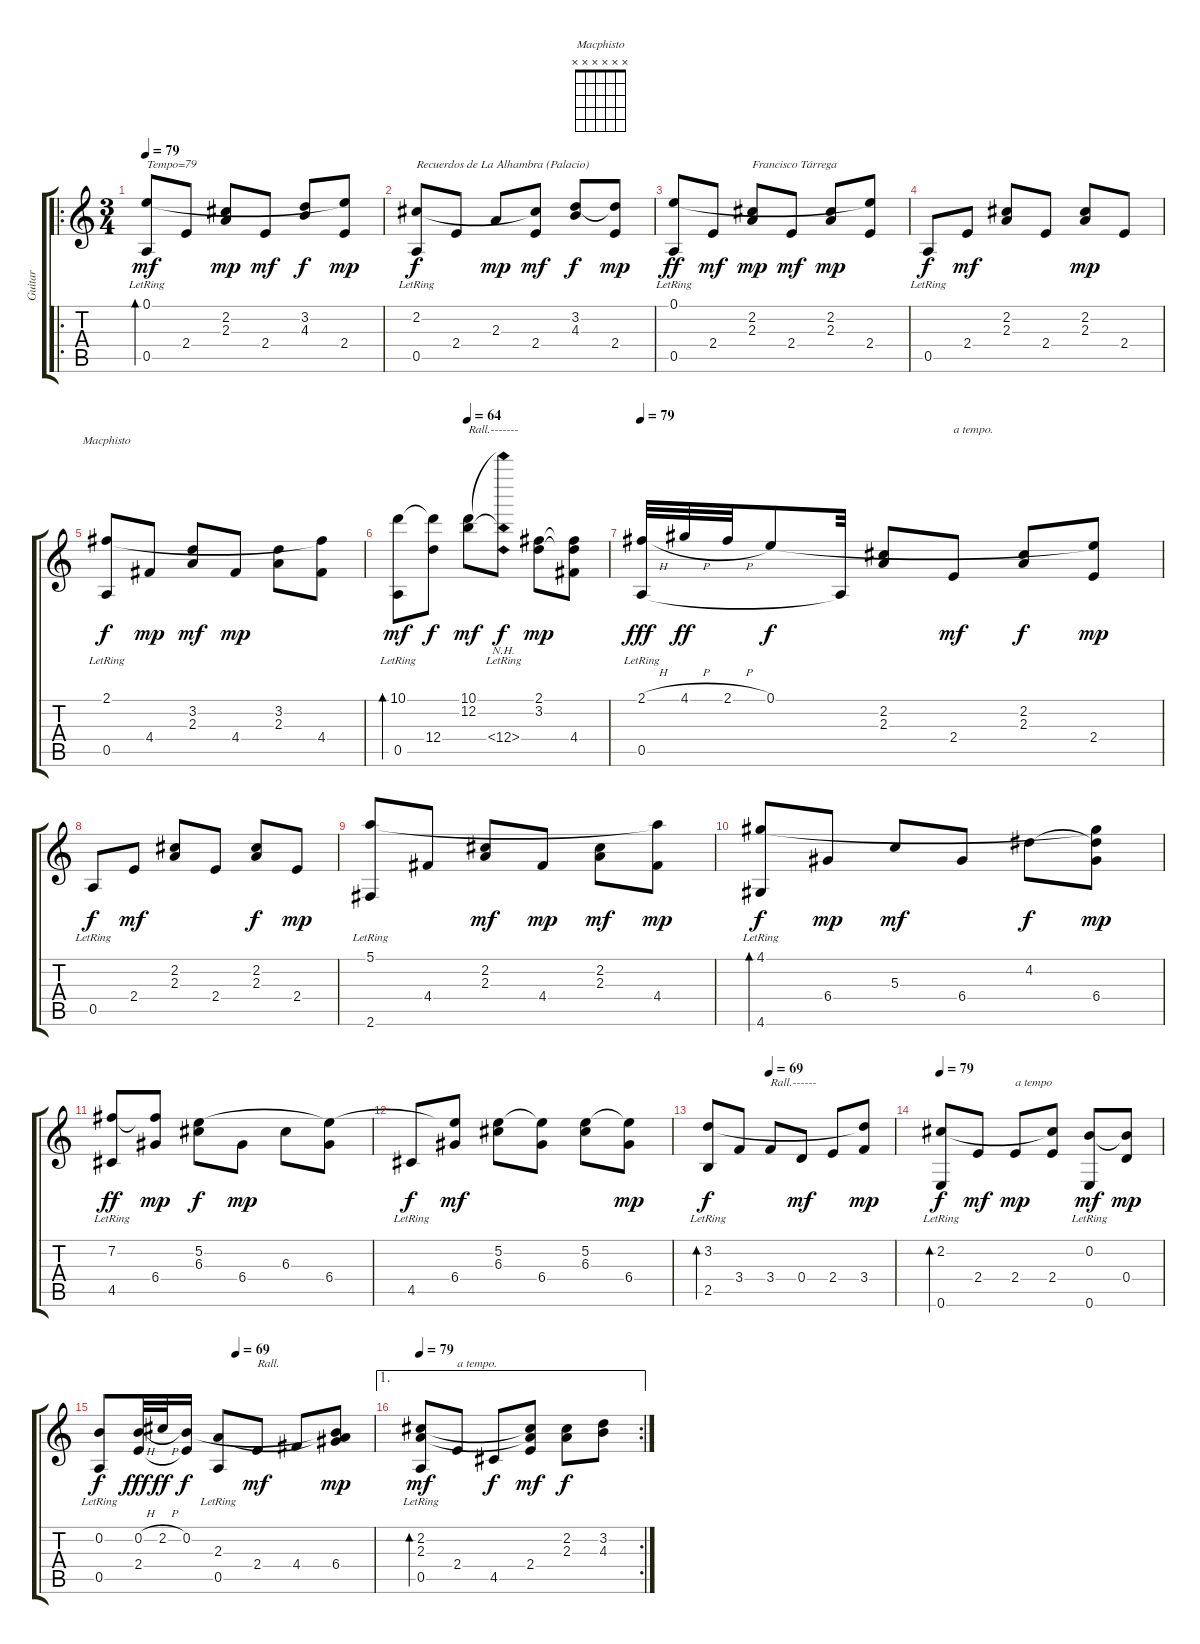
\track ("Guitar" "Guitar") {instrument acousticguitarsteel}
\staff {score tabs}
\tuning (E4 B3 G3 D3 A2 E2) {hide}
\chord ("Macphisto" x x x x x x) {firstfret 0}
\ro
\ts (3 4)
\tempo 79
\clef g2
\ks c
(0.1 0.5{lr}).8{bd 240 txt "Tempo=79" dy mf instrument acousticguitarsteel} 2.4.8 (2.2 2.3).8{dy mp} 2.4.8{dy mf} (3.2 4.3).8{dy f} (0.1{t} 2.4).8{dy mp} |
(2.2 0.5{lr}).8{txt "Recuerdos de La Alhambra (Palacio)" dy f} 2.4.8 2.3.8{dy mp} (2.2{t} 2.4).8{dy mf} (3.2 4.3).8{dy f} (3.2{t} 2.4).8{dy mp} |
(0.1 0.5{lr}).8{dy ff} 2.4.8{dy mf} (2.2 2.3).8{txt "Francisco Tárrega" dy mp} 2.4.8{dy mf} (2.2 2.3).8{dy mp} (0.1{t} 2.4).8 |
0.5{lr}.8{dy f} 2.4.8{dy mf} (2.2 2.3).8 2.4.8 (2.2 2.3).8{dy mp} 2.4.8 |
(2.1 0.5{lr}).8{ch "Macphisto" dy f} 4.4.8{dy mp} (3.2 2.3).8{dy mf} 4.4.8{dy mp} (3.2 2.3).8 (2.1{t} 4.4).8 |
\tempo (64 0.3333333333333333)
(10.1 0.5{lr}).8{bd 240 dy mf} (10.1{t} 12.4).8{dy f} (10.1 12.2).8{txt "Rall.-------" dy mf} (10.1{nh t} 12.2{nh t} 12.4{nh lr}).8{dy f} (2.1 3.2).8{dy mp} (2.1{t} 3.2{t} 4.4).8 |
\tempo 79
(2.1{h} 0.5{lr}).32{dy fff} 4.1{h}.32{dy ff} 2.1{h}.32 0.1.8{dy f} 0.5{t}.32 (2.2 2.3).8 2.4.8{txt "a tempo." dy mf} (2.2 2.3).8{dy f} (0.1{t} 2.4).8{dy mp} |
0.5{lr}.8{dy f} 2.4.8{dy mf} (2.2 2.3).8 2.4.8 (2.2 2.3).8{dy f} 2.4.8{dy mp} |
(5.1 2.6{lr}).8 4.4.8 (2.2 2.3).8{dy mf} 4.4.8{dy mp} (2.2 2.3).8{dy mf} (5.1{t} 4.4).8{dy mp} |
(4.1 4.6{lr}).8{bd 120 dy f} 6.4.8{dy mp} 5.3.8{dy mf} 6.4.8 4.2.8{dy f} (4.1{t} 4.2{t} 6.4).8{dy mp} |
(7.2 4.5{lr}).8{dy ff} (7.2{t} 6.4).8{dy mp} (5.2 6.3).8{dy f} 6.4.8{dy mp} 6.3.8 (5.2{t} 6.4).8 |
4.5{lr}.8{dy f} (5.2{t} 6.4).8{dy mf} (5.2 6.3).8 (5.2{t} 6.4).8 (5.2 6.3).8 (5.2{t} 6.4).8{dy mp} |
\tempo (69 0.3333333333333333)
(3.2 2.5{lr}).8{bd 240 dy f} 3.4.8 3.4.8{txt "Rall.------"} 0.4.8{dy mf} 2.4.8 (3.2{t} 3.4).8{dy mp} |
\tempo 79
(2.2 0.6{lr}).8{bd 480 dy f} 2.4.8{dy mf} 2.4.8{txt "a tempo" dy mp} (2.2{t} 2.4).8 (0.2 0.6{lr}).8{dy mf} (0.2{t} 0.4).8{dy mp} |
\tempo (69 0.5)
(0.2 0.5{lr}).8{dy f} (0.2{h} 2.4).32{dy fff} 2.2{h}.32{dy ff} (0.2 2.4{t}).16{dy f} (2.3 0.5{lr}).8 2.4.8{txt "Rall." dy mf} 4.4.8 (0.2{t} 2.3{t} 6.4).8{dy mp} |
\ae 1
\rc 2
\tempo 79
(2.2 2.3 0.5{lr}).8{bd 240 dy mf} 2.4.8{txt "a tempo."} 4.5.8{dy f} (2.2{t} 2.3{t} 2.4).8{dy mf} (2.2 2.3).8{dy f} (3.2 4.3).8
